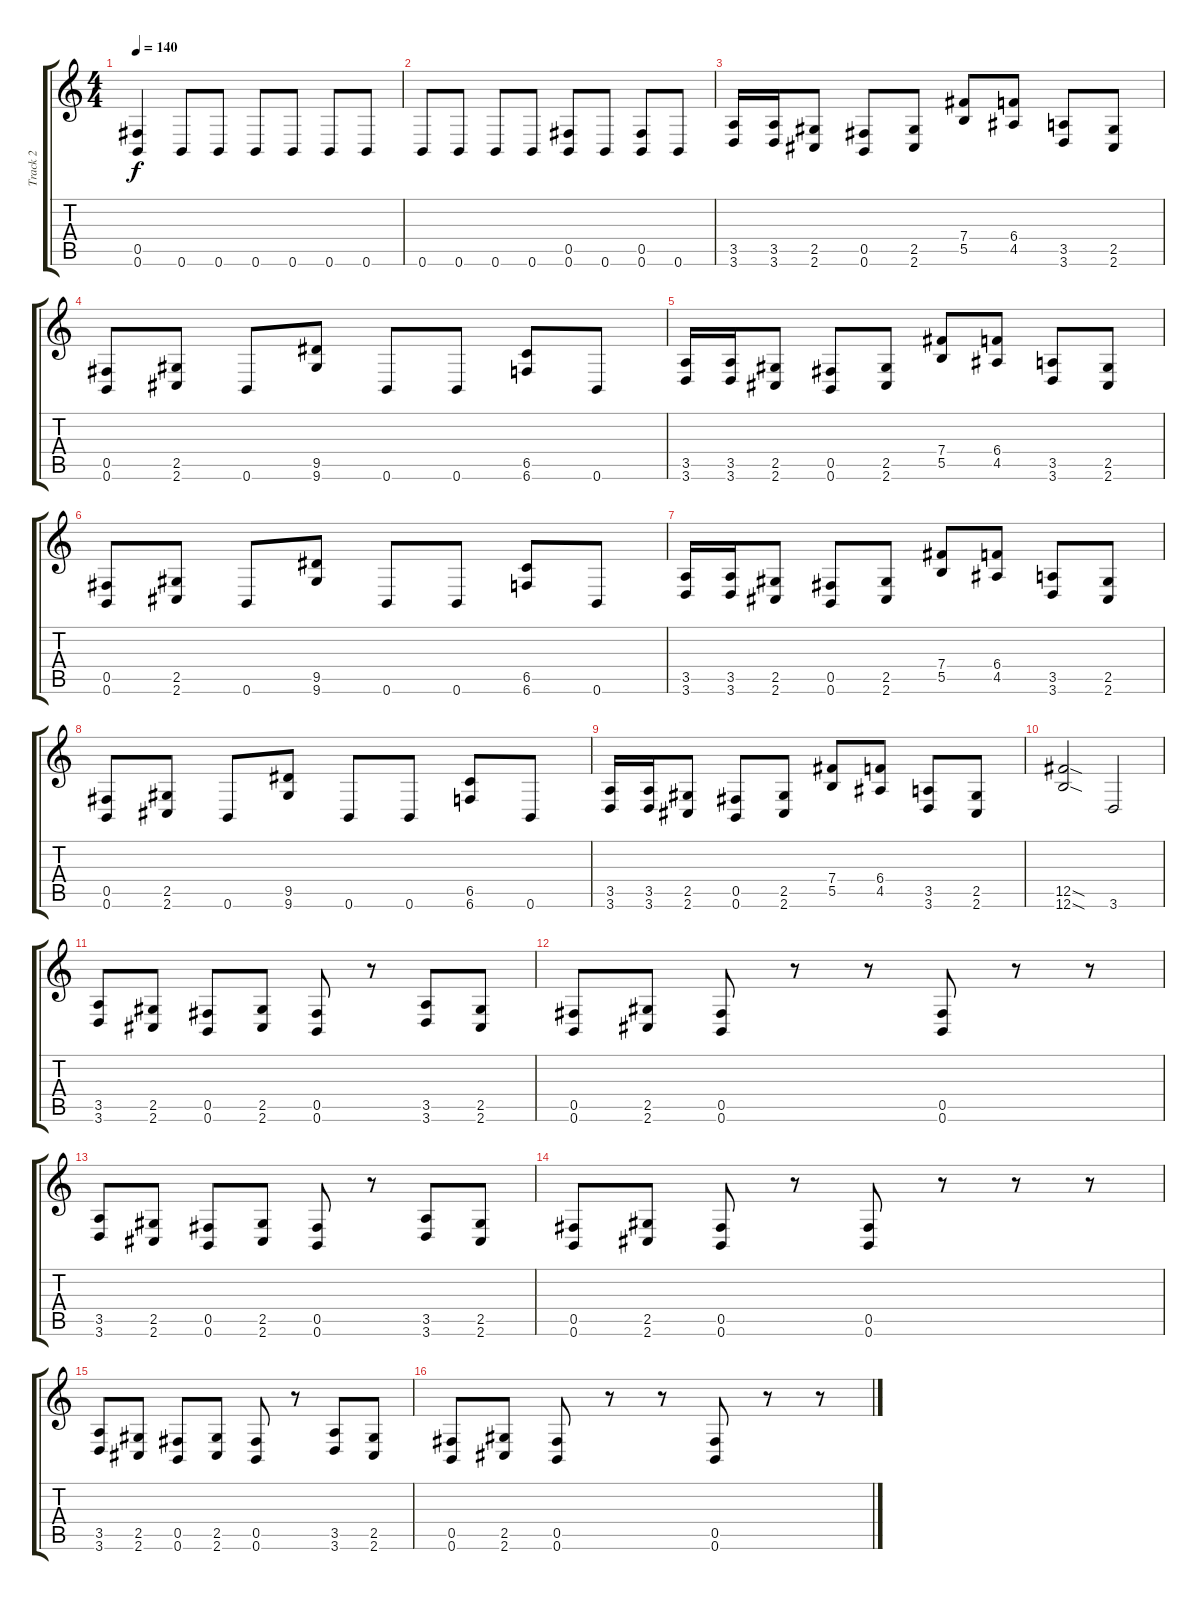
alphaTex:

\track ("Track 2" "Track 2") {instrument distortionguitar}
\staff {score tabs}
\tuning (Db4 Ab3 E3 B2 Gb2 B1) {hide}
\ts (4 4)
\tempo 140
\clef g2
\ks c
(0.5 0.6).4{dy f} 0.6.8 0.6.8 0.6.8 0.6.8 0.6.8 0.6.8 |
0.6.8 0.6.8 0.6.8 0.6.8 (0.5 0.6).8 0.6.8 (0.5 0.6).8 0.6.8 |
(3.5 3.6).16 (3.5 3.6).16 (2.5 2.6).8 (0.5 0.6).8 (2.5 2.6).8 (7.4 5.5).8 (6.4 4.5).8 (3.5 3.6).8 (2.5 2.6).8 |
(0.5 0.6).8 (2.5 2.6).8 0.6.8 (9.5 9.6).8 0.6.8 0.6.8 (6.5 6.6).8 0.6.8 |
(3.5 3.6).16 (3.5 3.6).16 (2.5 2.6).8 (0.5 0.6).8 (2.5 2.6).8 (7.4 5.5).8 (6.4 4.5).8 (3.5 3.6).8 (2.5 2.6).8 |
(0.5 0.6).8 (2.5 2.6).8 0.6.8 (9.5 9.6).8 0.6.8 0.6.8 (6.5 6.6).8 0.6.8 |
(3.5 3.6).16 (3.5 3.6).16 (2.5 2.6).8 (0.5 0.6).8 (2.5 2.6).8 (7.4 5.5).8 (6.4 4.5).8 (3.5 3.6).8 (2.5 2.6).8 |
(0.5 0.6).8 (2.5 2.6).8 0.6.8 (9.5 9.6).8 0.6.8 0.6.8 (6.5 6.6).8 0.6.8 |
(3.5 3.6).16 (3.5 3.6).16 (2.5 2.6).8 (0.5 0.6).8 (2.5 2.6).8 (7.4 5.5).8 (6.4 4.5).8 (3.5 3.6).8 (2.5 2.6).8 |
(12.5{sod} 12.6{sod}).2 3.6.2 |
(3.5 3.6).8 (2.5 2.6).8 (0.5 0.6).8 (2.5 2.6).8 (0.5 0.6).8 r.8 (3.5 3.6).8 (2.5 2.6).8 |
(0.5 0.6).8 (2.5 2.6).8 (0.5 0.6).8 r.8 r.8 (0.5 0.6).8 r.8 r.8 |
(3.5 3.6).8 (2.5 2.6).8 (0.5 0.6).8 (2.5 2.6).8 (0.5 0.6).8 r.8 (3.5 3.6).8 (2.5 2.6).8 |
(0.5 0.6).8 (2.5 2.6).8 (0.5 0.6).8 r.8 (0.5 0.6).8 r.8 r.8 r.8 |
(3.5 3.6).8 (2.5 2.6).8 (0.5 0.6).8 (2.5 2.6).8 (0.5 0.6).8 r.8 (3.5 3.6).8 (2.5 2.6).8 |
(0.5 0.6).8 (2.5 2.6).8 (0.5 0.6).8 r.8 r.8 (0.5 0.6).8 r.8 r.8
